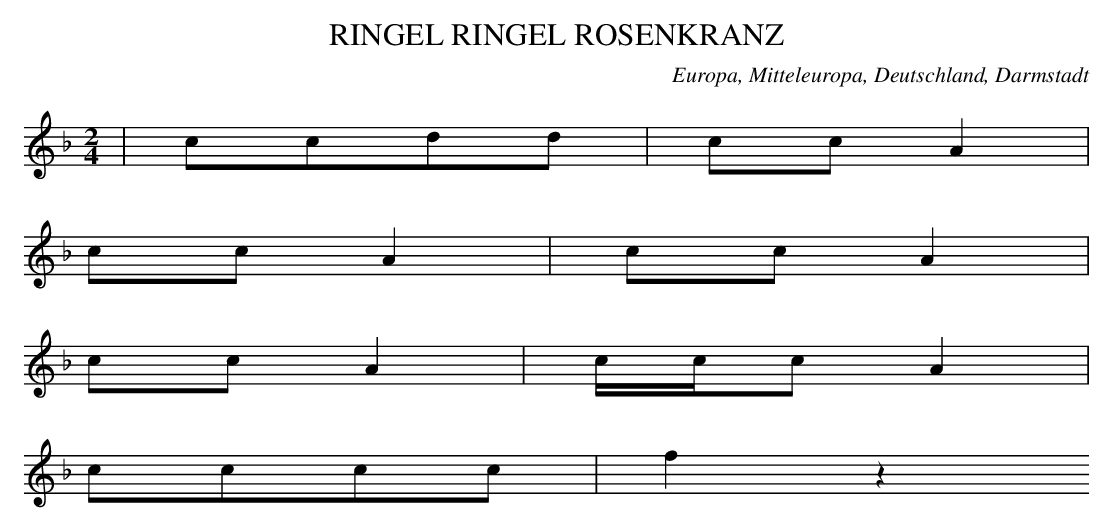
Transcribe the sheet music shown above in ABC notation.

X:1
T: RINGEL RINGEL ROSENKRANZ
O: Europa, Mitteleuropa, Deutschland, Darmstadt
M: 2/4
L: 1/16
K: F
 | c2c2d2d2 | c2c2A4 |
c2c2A4 | c2c2A4 |
c2c2A4 | ccc2A4 |
c2c2c2c2 | f4z4
